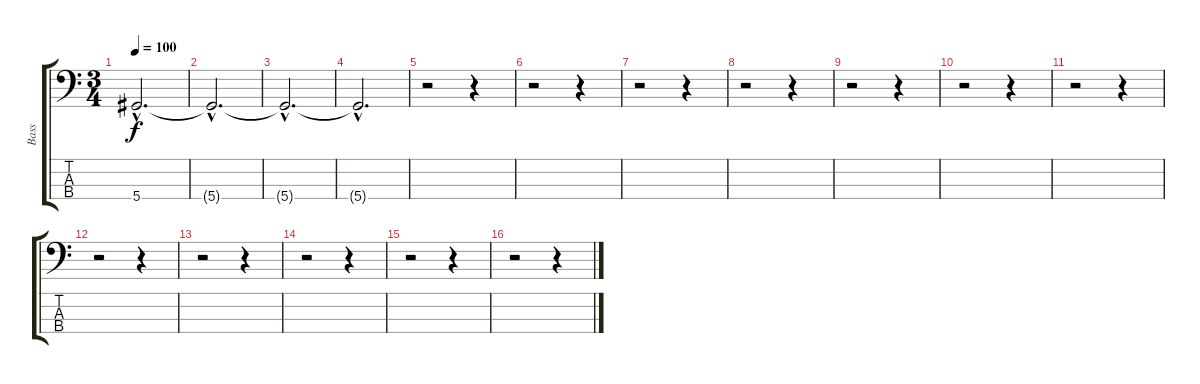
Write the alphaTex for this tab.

\track ("Bass" "Bass") {instrument electricbassfinger}
\staff {score tabs}
\tuning (Gb2 Db2 Ab1 Eb1) {hide}
\ts (3 4)
\tempo 100
\clef f4
\ks c
5.4{hac}.2{d dy f} |
5.4{hac t}.2{d} |
5.4{hac t}.2{d} |
5.4{hac t}.2{d} |
r.2 r.4 |
r.2 r.4 |
r.2 r.4 |
r.2 r.4 |
r.2 r.4 |
r.2 r.4 |
r.2 r.4 |
r.2 r.4 |
r.2 r.4 |
r.2 r.4 |
r.2 r.4 |
r.2 r.4
